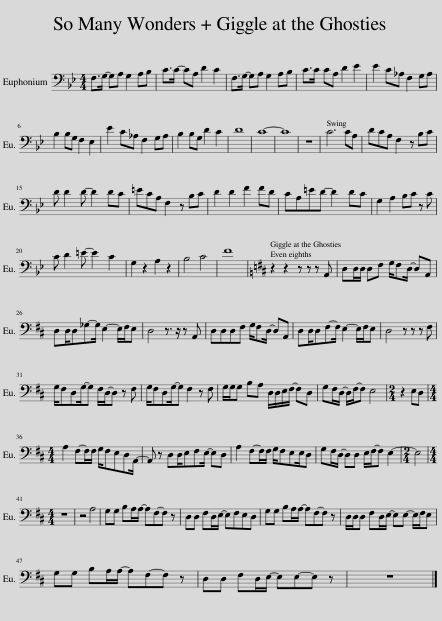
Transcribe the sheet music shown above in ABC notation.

X:1
L:1/8
M:4/4
I:linebreak $
K:Bb
V:1 bass
V:1
 F,>G,- G,A, G,2 A,B, | C>C- CA, D2 C2 | F,>G,- G,A, G,2 A,B, | C>C CA, D2 E2 | E2 C_A, F,2 G,A, |$ %5
 B,2 B,G, F,2 E,2 | E2 C_A, F,2 G,A, | B,2 B,G, D2 C2 | D8 | C8- | %10
 C8 | z8 | C6 CA, | DCA, F,2 z B,C |$ D D2 D- D2 DC | %15
 =ECA, F,2 z B,C | D2 D2 F2 FD | CA,=ED- D2 DC | G,2 A,2 B,C z C |$ C D2 =E- E2 C2 | %20
 G,2 z2 A,2 z2 | B,4 C4 | F8 |[K:D] z2 z2 z z z A,, | D,D,/D,/ D,F, G,/F,D,/- D,A,, |$ %25
 D,D,/D,_G,-G,/ E,2- E,/F,/E, | D,4 z3/2 z/ z A,, | D,D,D,F, G,/F,D,/- D,A,, | D,D,/D,F,-F,/ E,2- E,/F,/E, | D,4 z z z F, |$ %30
 G,/F,D,G,/-G, F,/D,/-D, z F, | G,/F,D,G,/-G, F,2 z F, | G,/G,/G, B,A, D,/D,/E,/F,/- F,D, | G,F,/D,/- D,/F,/-F, E,4 |[M:2/4] z2 E,D, |$ %35
[M:4/4] A,2 F,-F,/F,/ G,/F,E,D,A,,/- | A,, z D,D,/E,F,E,/- E,D, | A,2 F,-F,/F,/ G,/F,E,E,/D, | G,F,/D,/- D,D, E,/F,/-F, E,2- |[M:2/4] E,4 |$ %40
[M:4/4] z8 | z4 A,4 | G,G, B,A,/A,/- A,F,-F, z | D,D, F,D,/E,/- E,F,E,D, | G,G, B,A,/A,/- A,F,-F, z | %45
 D,/D,/D, F,D,/E,/- E,E,- E,/F,/E, |$ G,G, B,A,/A,/- A,F,-F, z | D,D, F,D,/E,/- E,E,-E, z | z8 |] %49
